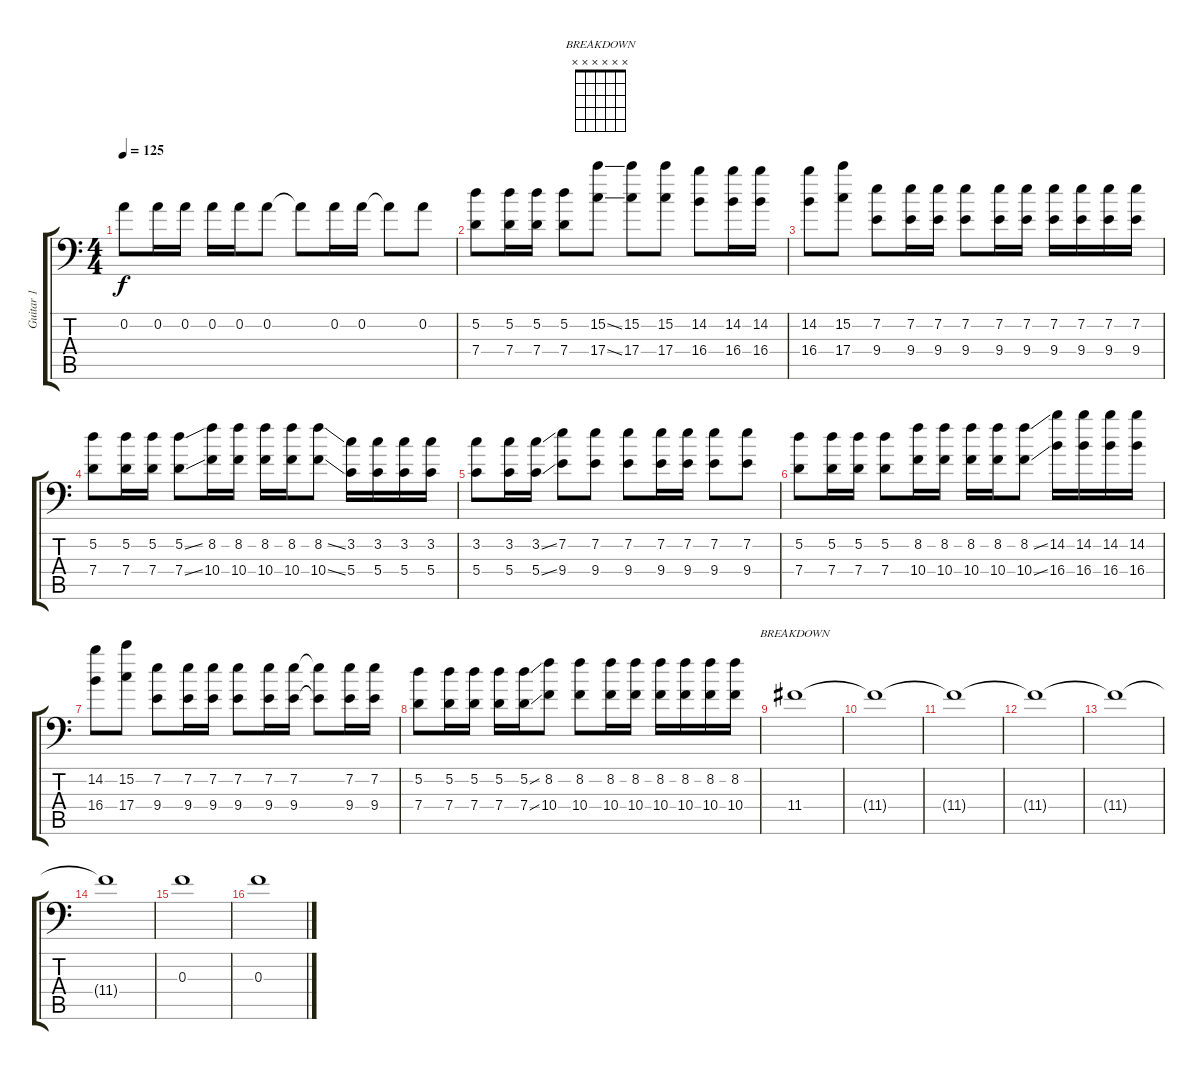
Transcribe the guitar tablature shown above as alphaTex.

\track ("Guitar 1" "Guitar 1") {instrument distortionguitar}
\staff {score tabs}
\tuning (D4 A3 F3 G2 D2 A1) {hide}
\chord ("BREAKDOWN" x x x x x x) {firstfret 0}
\ts (4 4)
\tempo 125
\clef f4
\ks c
0.2.8{dy f} 0.2.16 0.2.16 0.2.16 0.2.16 0.2.8 0.2{t}.8 0.2.16 0.2.16 0.2{t}.8 0.2.8 |
(5.2 7.4).8 (5.2 7.4).16 (5.2 7.4).16 (5.2 7.4).8 (15.2{ss} 17.4{ss}).8 (15.2 17.4).8 (15.2 17.4).8 (14.2 16.4).8 (14.2 16.4).16 (14.2 16.4).16 |
(14.2 16.4).8 (15.2 17.4).8 (7.2 9.4).8 (7.2 9.4).16 (7.2 9.4).16 (7.2 9.4).8 (7.2 9.4).16 (7.2 9.4).16 (7.2 9.4).16 (7.2 9.4).16 (7.2 9.4).16 (7.2 9.4).16 |
(5.2 7.4).8 (5.2 7.4).16 (5.2 7.4).16 (5.2{ss} 7.4{ss}).8 (8.2 10.4).16 (8.2 10.4).16 (8.2 10.4).16 (8.2 10.4).16 (8.2{ss} 10.4{ss}).8 (3.2 5.4).16 (3.2 5.4).16 (3.2 5.4).16 (3.2 5.4).16 |
(3.2 5.4).8 (3.2 5.4).16 (3.2{ss} 5.4{ss}).16 (7.2 9.4).8 (7.2 9.4).8 (7.2 9.4).8 (7.2 9.4).16 (7.2 9.4).16 (7.2 9.4).8 (7.2 9.4).8 |
(5.2 7.4).8 (5.2 7.4).16 (5.2 7.4).16 (5.2 7.4).8 (8.2 10.4).16 (8.2 10.4).16 (8.2 10.4).16 (8.2 10.4).16 (8.2{ss} 10.4{ss}).8 (14.2 16.4).16 (14.2 16.4).16 (14.2 16.4).16 (14.2 16.4).16 |
(14.2 16.4).8 (15.2 17.4).8 (7.2 9.4).8 (7.2 9.4).16 (7.2 9.4).16 (7.2 9.4).8 (7.2 9.4).16 (7.2 9.4).16 (7.2{t} 9.4{t}).8 (7.2 9.4).16 (7.2 9.4).16 |
(5.2 7.4).8 (5.2 7.4).16 (5.2 7.4).16 (5.2 7.4).16 (5.2{ss} 7.4{ss}).16 (8.2 10.4).8 (8.2 10.4).8 (8.2 10.4).16 (8.2 10.4).16 (8.2 10.4).16 (8.2 10.4).16 (8.2 10.4).16 (8.2 10.4).16 |
11.4.1{ch "BREAKDOWN"} |
11.4{t}.1 |
11.4{t}.1 |
11.4{t}.1 |
11.4{t}.1 |
11.4{t}.1 |
0.3.1 |
0.3.1
